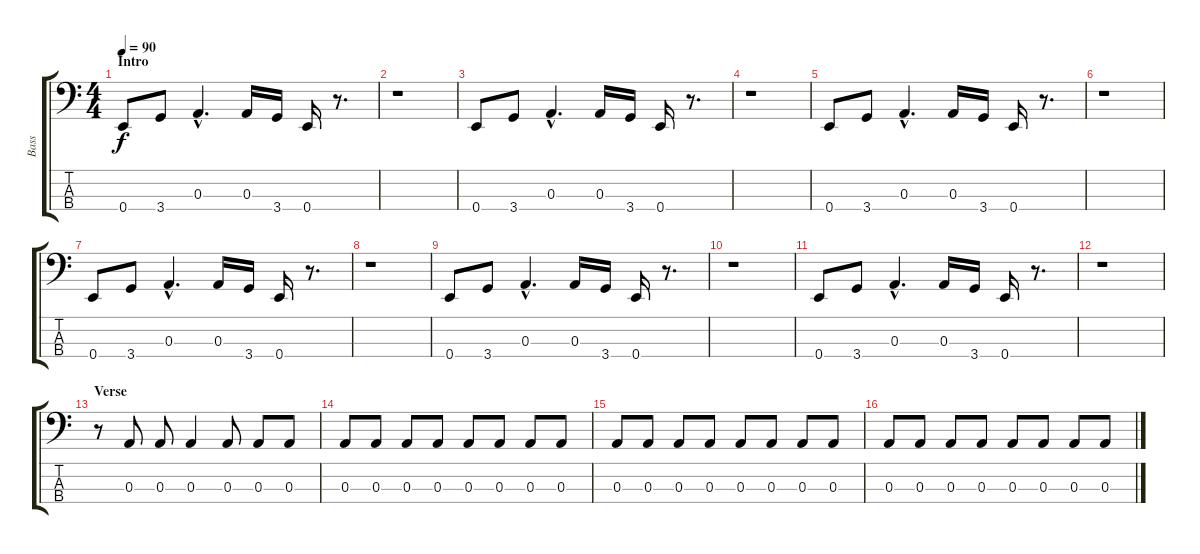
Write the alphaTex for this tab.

\track ("Bass" "Bass") {instrument electricbassfinger}
\staff {score tabs}
\tuning (G2 D2 A1 E1) {hide}
\ts (4 4)
\section ("" "Intro")
\tempo 90
\clef f4
\ks c
0.4.8{dy f instrument electricbassfinger} 3.4.8 0.3{hac}.4{d} 0.3.16 3.4.16 0.4.16 r.8{d} |
r.1 |
0.4.8 3.4.8 0.3{hac}.4{d} 0.3.16 3.4.16 0.4.16 r.8{d} |
r.1 |
0.4.8 3.4.8 0.3{hac}.4{d} 0.3.16 3.4.16 0.4.16 r.8{d} |
r.1 |
0.4.8 3.4.8 0.3{hac}.4{d} 0.3.16 3.4.16 0.4.16 r.8{d} |
r.1 |
0.4.8 3.4.8 0.3{hac}.4{d} 0.3.16 3.4.16 0.4.16 r.8{d} |
r.1 |
0.4.8 3.4.8 0.3{hac}.4{d} 0.3.16 3.4.16 0.4.16 r.8{d} |
r.1 |
\section ("" "Verse")
r.8 0.3.8 0.3.8 0.3.4 0.3.8 0.3.8 0.3.8 |
0.3.8 0.3.8 0.3.8 0.3.8 0.3.8 0.3.8 0.3.8 0.3.8 |
0.3.8 0.3.8 0.3.8 0.3.8 0.3.8 0.3.8 0.3.8 0.3.8 |
0.3.8 0.3.8 0.3.8 0.3.8 0.3.8 0.3.8 0.3.8 0.3.8
